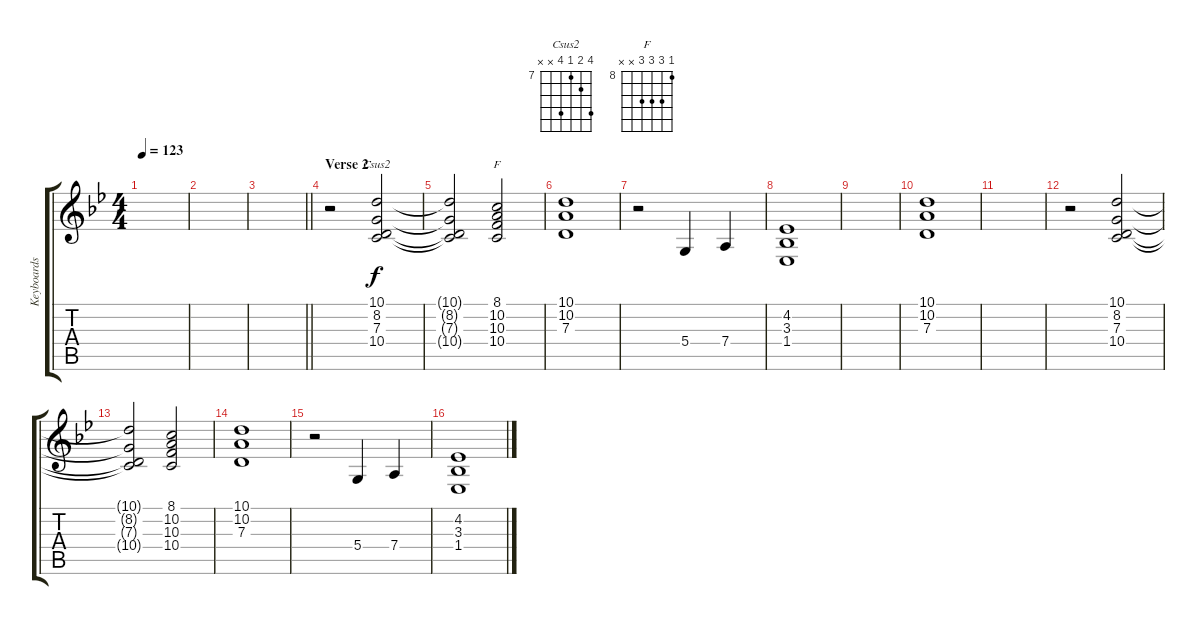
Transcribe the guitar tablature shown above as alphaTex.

\track ("Keyboards" "Keyboards") {instrument pad1newage}
\staff {score tabs}
\tuning (E4 B3 G3 D3 A2 E2) {hide}
\chord ("Csus2" 10 8 7 10 x x) {firstfret 7}
\chord ("F" 8 10 10 10 x x) {firstfret 8}
\ts (4 4)
\tempo 123
\clef g2
\ks bb
|
|
\barLineRight lightlight
|
\section ("" "Verse 2")
r.2 (10.1 8.2 7.3 10.4).2{ch "Csus2"} |
(10.1{t} 8.2{t} 7.3{t} 10.4{t}).2 (8.1 10.2 10.3 10.4).2{ch "F"} |
(10.1 10.2 7.3).1 |
r.2 5.4.4 7.4.4 |
(4.2 3.3 1.4).1 |
|
(10.1 10.2 7.3).1 |
|
r.2 (10.1 8.2 7.3 10.4).2 |
(10.1{t} 8.2{t} 7.3{t} 10.4{t}).2 (8.1 10.2 10.3 10.4).2 |
(10.1 10.2 7.3).1 |
r.2 5.4.4 7.4.4 |
(4.2 3.3 1.4).1
